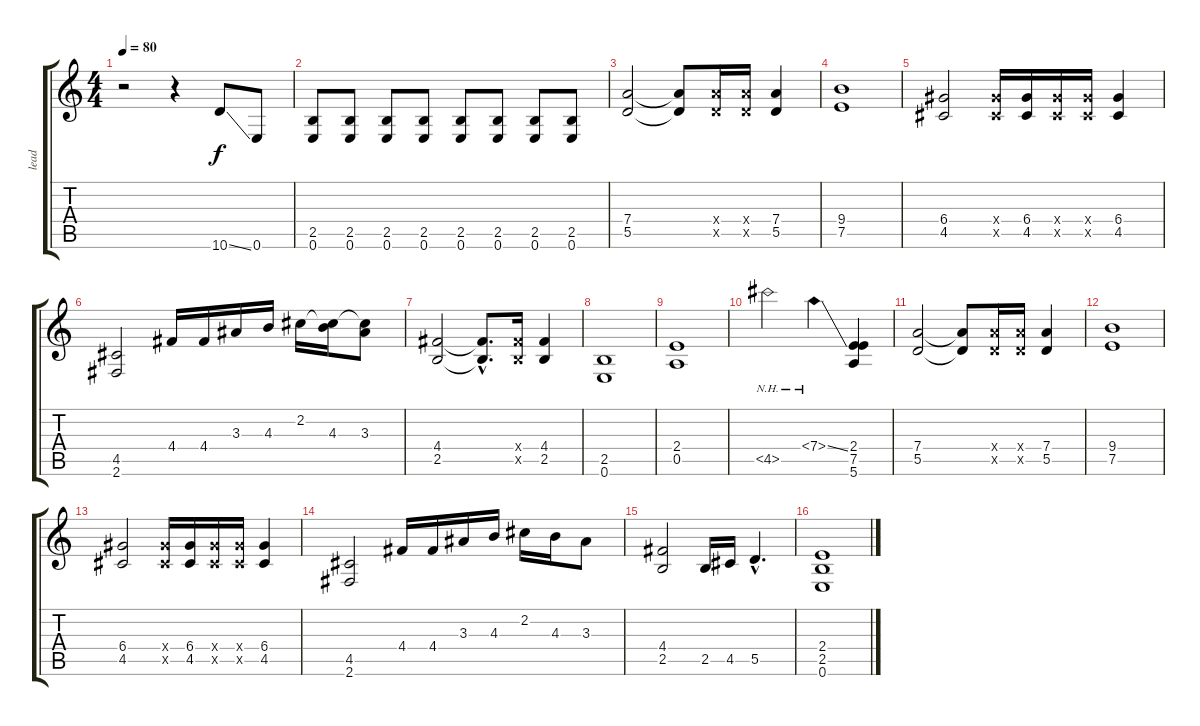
\track ("lead" "lead") {instrument overdrivenguitar}
\staff {score tabs}
\tuning (E4 B3 G3 D3 A2 E2) {hide}
\ts (4 4)
\tempo 80
\clef g2
\ks c
r.2{dy f} r.4 10.6{ss}.8 0.6.8 |
(2.5 0.6).8 (2.5 0.6).8 (2.5 0.6).8 (2.5 0.6).8 (2.5 0.6).8 (2.5 0.6).8 (2.5 0.6).8 (2.5 0.6).8 |
(7.4 5.5).2 (7.4{t} 5.5{t}).8 (7.4{x} 5.5{x}).16 (7.4{x} 5.5{x}).16 (7.4 5.5).4 |
(9.4 7.5).1 |
(6.4 4.5).2 (6.4{x} 4.5{x}).16 (6.4 4.5).16 (6.4{x} 4.5{x}).16 (6.4{x} 4.5{x}).16 (6.4 4.5).4 |
(4.5 2.6).2 4.4.16 4.4.16 3.3.16 4.3.16 2.2.16 (2.2{t} 4.3).16 (2.2{t} 3.3).8 |
(4.4 2.5).2 (4.4{hac t} 2.5{hac t}).8{d} (4.4{x} 2.5{x}).16 (4.4 2.5).4 |
(2.5 0.6).1 |
(2.4 0.5).1 |
4.5{nh}.2 7.4{nh ss}.4 (2.4 7.5 5.6).4 |
(7.4 5.5).2 (7.4{t} 5.5{t}).8 (7.4{x} 5.5{x}).16 (7.4{x} 5.5{x}).16 (7.4 5.5).4 |
(9.4 7.5).1 |
(6.4 4.5).2 (6.4{x} 4.5{x}).16 (6.4 4.5).16 (6.4{x} 4.5{x}).16 (6.4{x} 4.5{x}).16 (6.4 4.5).4 |
(4.5 2.6).2 4.4.16 4.4.16 3.3.16 4.3.16 2.2.16 4.3.16 3.3.8 |
(4.4 2.5).2 2.5.16 4.5.16 5.5{hac}.4{d} |
(2.4 2.5 0.6).1
